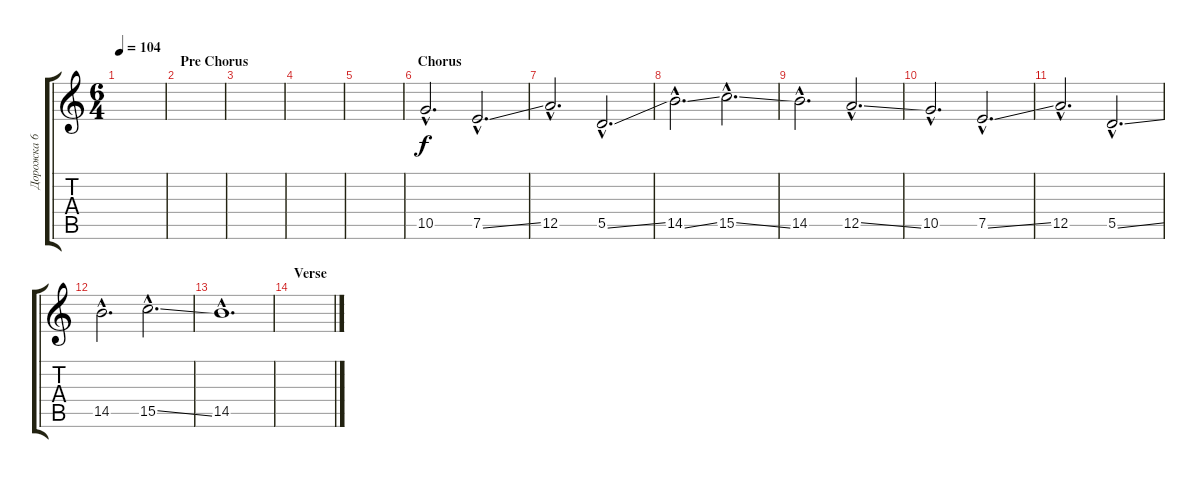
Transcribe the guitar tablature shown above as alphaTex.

\track ("Дорожка 6" "Дорожка 6") {instrument overdrivenguitar}
\staff {score tabs}
\tuning (E4 B3 G3 D3 A2 E2) {hide}
\ts (6 4)
\tempo 104
\clef g2
\ks c
|
\section ("" "Pre Chorus")
|
|
|
|
\section ("" "Chorus")
10.5{hac}.2{d} 7.5{ss hac}.2{d} |
12.5{hac}.2{d} 5.5{ss hac}.2{d} |
14.5{ss hac}.2{d} 15.5{ss hac}.2{d} |
14.5{hac}.2{d} 12.5{ss hac}.2{d} |
10.5{hac}.2{d} 7.5{ss hac}.2{d} |
12.5{hac}.2{d} 5.5{ss hac}.2{d} |
14.5{hac}.2{d} 15.5{ss hac}.2{d} |
14.5{hac}.1{d} |
\section ("" "Verse")
